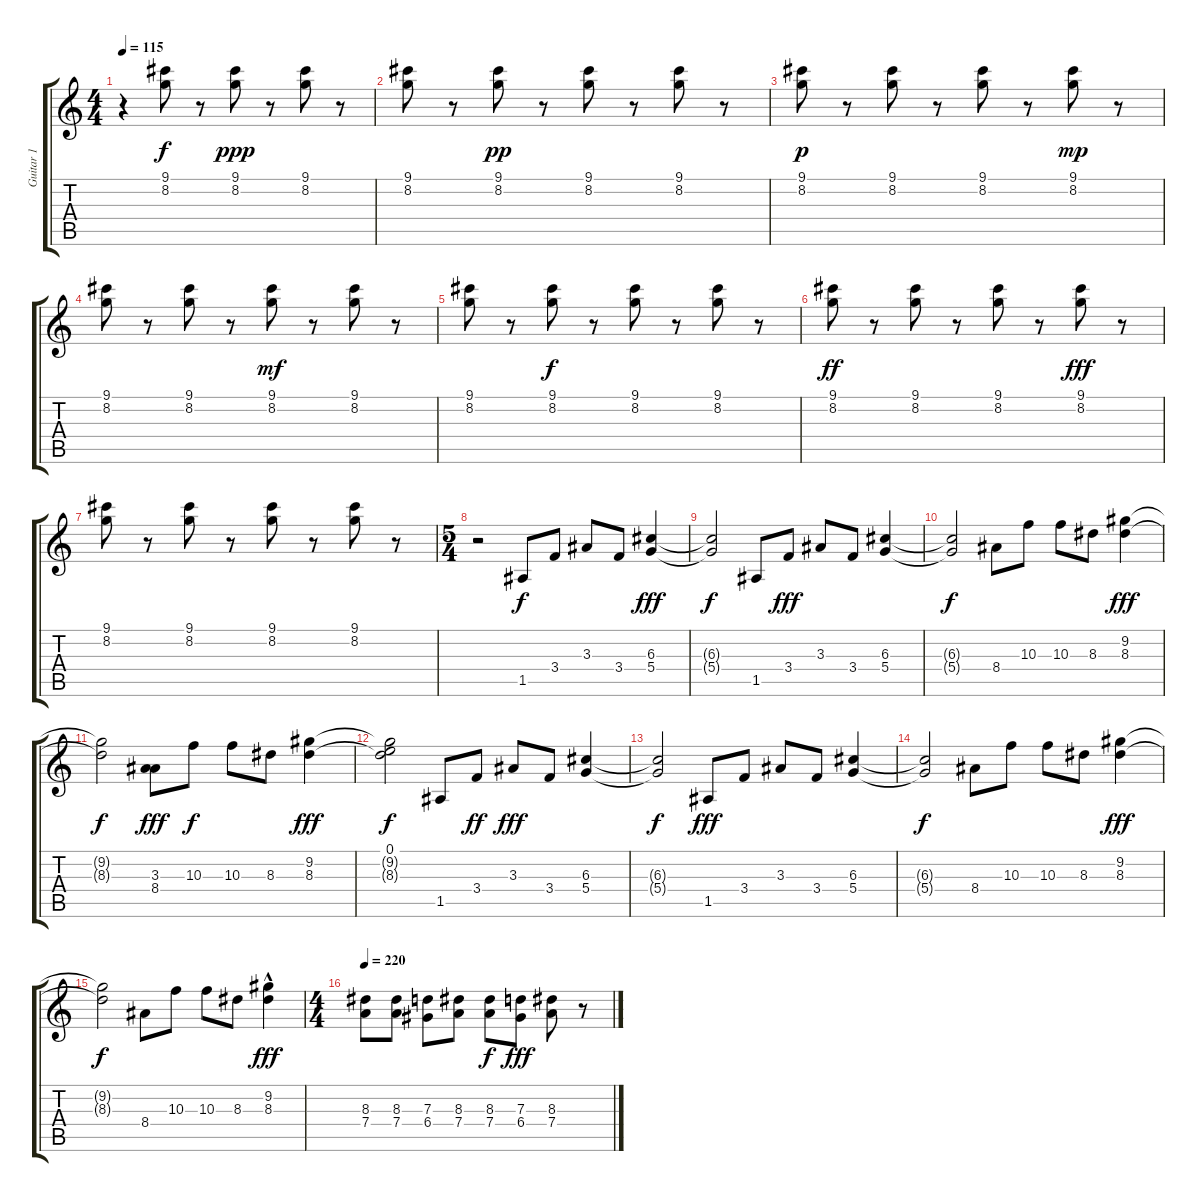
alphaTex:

\track ("Guitar 1" "Guitar 1") {instrument distortionguitar}
\staff {score tabs}
\tuning (E4 B3 G3 D3 A2 E2) {hide}
\ts (4 4)
\tempo 115
\clef g2
\ks c
r.4{dy f instrument distortionguitar} (9.1 8.2).8 r.8 (9.1 8.2).8{dy ppp} r.8 (9.1 8.2).8 r.8 |
(9.1 8.2).8 r.8 (9.1 8.2).8{dy pp} r.8 (9.1 8.2).8 r.8 (9.1 8.2).8 r.8 |
(9.1 8.2).8{dy p} r.8 (9.1 8.2).8 r.8 (9.1 8.2).8 r.8 (9.1 8.2).8{dy mp} r.8 |
(9.1 8.2).8 r.8 (9.1 8.2).8 r.8 (9.1 8.2).8{dy mf} r.8 (9.1 8.2).8 r.8 |
(9.1 8.2).8 r.8 (9.1 8.2).8{dy f} r.8 (9.1 8.2).8 r.8 (9.1 8.2).8 r.8 |
(9.1 8.2).8{dy ff} r.8 (9.1 8.2).8 r.8 (9.1 8.2).8 r.8 (9.1 8.2).8{dy fff} r.8 |
(9.1 8.2).8 r.8 (9.1 8.2).8 r.8 (9.1 8.2).8 r.8 (9.1 8.2).8 r.8 |
\ts (5 4)
r.2 1.5.8{dy f} 3.4.8 3.3.8 3.4.8 (6.3 5.4).4{dy fff} |
(6.3{t} 5.4{t}).2{dy f} 1.5.8 3.4.8{dy fff} 3.3.8 3.4.8 (6.3 5.4).4 |
(6.3{t} 5.4{t}).2{dy f} 8.4.8 10.3.8 10.3.8 8.3.8 (9.2 8.3).4{dy fff} |
(9.2{t} 8.3{t}).2{dy f} (3.3 8.4).8{dy fff} 10.3.8{dy f} 10.3.8 8.3.8 (9.2 8.3).4{dy fff} |
(0.1 9.2{t} 8.3{t}).2{dy f} 1.5.8 3.4.8{dy ff} 3.3.8{dy fff} 3.4.8 (6.3 5.4).4 |
(6.3{t} 5.4{t}).2{dy f} 1.5.8{dy fff} 3.4.8 3.3.8 3.4.8 (6.3 5.4).4 |
(6.3{t} 5.4{t}).2{dy f} 8.4.8 10.3.8 10.3.8 8.3.8 (9.2 8.3).4{dy fff} |
(9.2{t} 8.3{t}).2{dy f} 8.4.8 10.3.8 10.3.8 8.3.8 (9.2{hac} 8.3).4{dy fff} |
\ts (4 4)
\tempo 220
(8.3 7.4).8 (8.3 7.4).8 (7.3 6.4).8 (8.3 7.4).8 (8.3 7.4).8{dy f} (7.3 6.4).8{dy fff} (8.3 7.4).8 r.8
